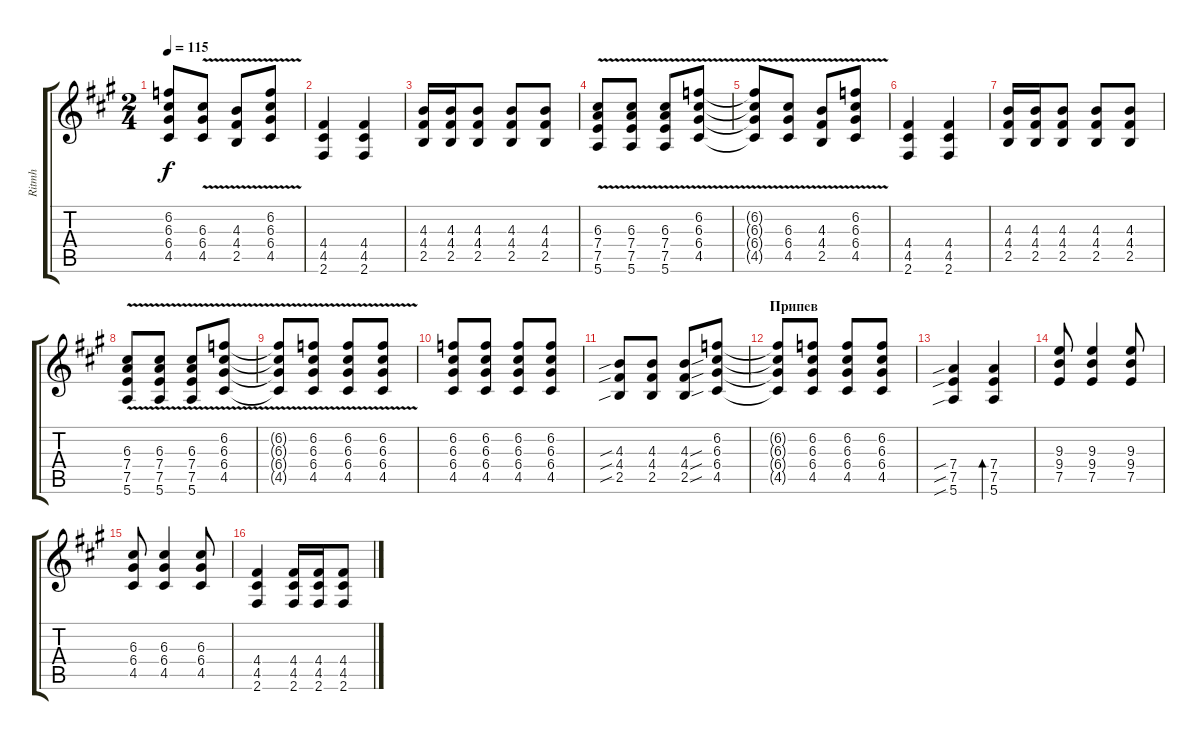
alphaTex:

\track ("Ritmh" "Ritmh") {instrument overdrivenguitar}
\staff {score tabs}
\tuning (E4 B3 G3 D3 A2 E2) {hide}
\ts (2 4)
\tempo 115
\clef g2
\ks f#minor
(6.2{t} 6.3{t} 6.4{t} 4.5{t}).8{dy f} (6.3{v} 6.4{v} 4.5{v}).8 (4.3{v} 4.4{v} 2.5{v}).8 (6.2{v} 6.3{v} 6.4{v} 4.5{v}).8 |
(4.4 4.5 2.6).4 (4.4 4.5 2.6).4 |
(4.3 4.4 2.5).16 (4.3 4.4 2.5).16 (4.3 4.4 2.5).8 (4.3 4.4 2.5).8 (4.3 4.4 2.5).8 |
(6.3{v} 7.4{v} 7.5{v} 5.6{v}).8 (6.3{v} 7.4{v} 7.5{v} 5.6{v}).8 (6.3{v} 7.4{v} 7.5{v} 5.6{v}).8 (6.2{v} 6.3{v} 6.4{v} 4.5{v}).8 |
(6.2{t} 6.3{t} 6.4{t} 4.5{t}).8 (6.3{v} 6.4{v} 4.5{v}).8 (4.3{v} 4.4{v} 2.5{v}).8 (6.2{v} 6.3{v} 6.4{v} 4.5{v}).8 |
(4.4 4.5 2.6).4 (4.4 4.5 2.6).4 |
(4.3 4.4 2.5).16 (4.3 4.4 2.5).16 (4.3 4.4 2.5).8 (4.3 4.4 2.5).8 (4.3 4.4 2.5).8 |
(6.3{v} 7.4{v} 7.5{v} 5.6{v}).8 (6.3{v} 7.4{v} 7.5{v} 5.6{v}).8 (6.3{v} 7.4{v} 7.5{v} 5.6{v}).8 (6.2{v} 6.3{v} 6.4{v} 4.5{v}).8 |
(6.2{t} 6.3{t} 6.4{t} 4.5{t}).8 (6.2 6.3{v} 6.4{v} 4.5{v}).8 (6.2 6.3{v} 6.4{v} 4.5{v}).8 (6.2{v} 6.3{v} 6.4{v} 4.5{v}).8 |
(6.2 6.3 6.4 4.5).8 (6.2 6.3 6.4 4.5).8 (6.2 6.3 6.4 4.5).8 (6.2 6.3 6.4 4.5).8 |
(4.3{sib} 4.4{sib} 2.5{sib}).8 (4.3 4.4 2.5).8 (4.3{sou} 4.4{sou} 2.5{sou}).8 (6.2 6.3 6.4 4.5).8 |
\section ("" "Припев")
(6.2{t} 6.3{t} 6.4{t} 4.5{t}).8 (6.2 6.3 6.4 4.5).8 (6.2 6.3 6.4 4.5).8 (6.2 6.3 6.4 4.5).8 |
(7.4{sib} 7.5{sib} 5.6{sib}).4 (7.4 7.5 5.6).4{bd 60} |
(9.3 9.4 7.5).8 (9.3 9.4 7.5).4 (9.3 9.4 7.5).8 |
(6.3 6.4 4.5).8 (6.3 6.4 4.5).4 (6.3 6.4 4.5).8 |
(4.4 4.5 2.6).4 (4.4 4.5 2.6).16 (4.4 4.5 2.6).16 (4.4 4.5 2.6).8
